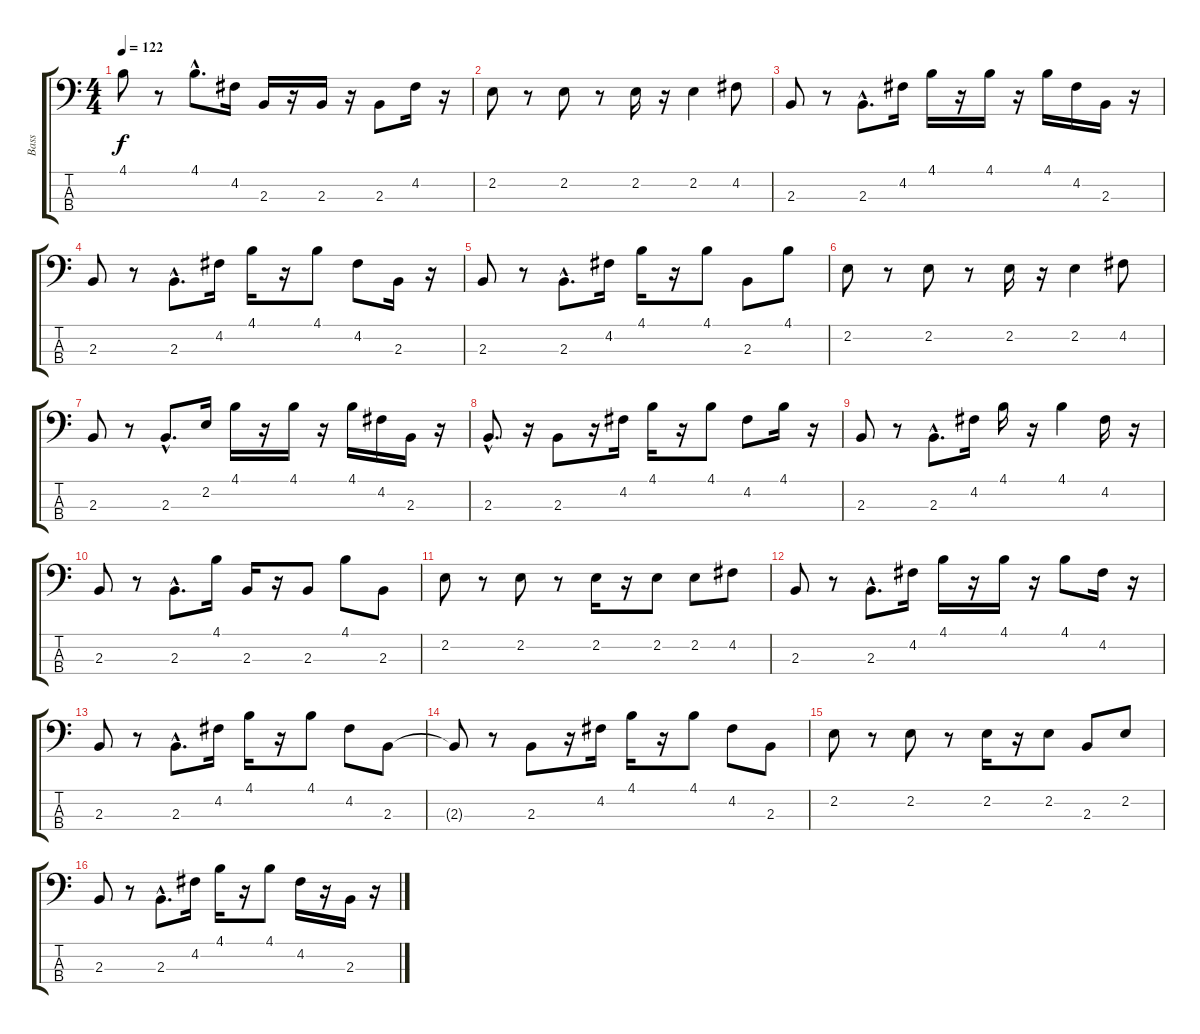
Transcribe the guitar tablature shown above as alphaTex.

\track ("Bass                " "Bass      ") {instrument electricbassfinger}
\staff {score tabs}
\tuning (G2 D2 A1 E1) {hide}
\ts (4 4)
\tempo 122
\clef f4
\ks c
4.1.8{dy f} r.8 4.1{hac}.8{d} 4.2.16 2.3.16 r.16 2.3.16 r.16 2.3.8 4.2.16 r.16 |
2.2.8 r.8 2.2.8 r.8 2.2.16 r.16 2.2.4 4.2.8 |
2.3.8 r.8 2.3{hac}.8{d} 4.2.16 4.1.16 r.16 4.1.16 r.16 4.1.16 4.2.16 2.3.16 r.16 |
2.3.8 r.8 2.3{hac}.8{d} 4.2.16 4.1.16 r.16 4.1.8 4.2.8 2.3.16 r.16 |
2.3.8 r.8 2.3{hac}.8{d} 4.2.16 4.1.16 r.16 4.1.8 2.3.8 4.1.8 |
2.2.8 r.8 2.2.8 r.8 2.2.16 r.16 2.2.4 4.2.8 |
2.3.8 r.8 2.3{hac}.8{d} 2.2.16 4.1.16 r.16 4.1.16 r.16 4.1.16 4.2.16 2.3.16 r.16 |
2.3{hac}.8{d} r.16 2.3.8 r.16 4.2.16 4.1.16 r.16 4.1.8 4.2.8 4.1.16 r.16 |
2.3.8 r.8 2.3{hac}.8{d} 4.2.16 4.1.16 r.16 4.1.4 4.2.16 r.16 |
2.3.8 r.8 2.3{hac}.8{d} 4.1.16 2.3.16 r.16 2.3.8 4.1.8 2.3.8 |
2.2.8 r.8 2.2.8 r.8 2.2.16 r.16 2.2.8 2.2.8 4.2.8 |
2.3.8 r.8 2.3{hac}.8{d} 4.2.16 4.1.16 r.16 4.1.16 r.16 4.1.8 4.2.16 r.16 |
2.3.8 r.8 2.3{hac}.8{d} 4.2.16 4.1.16 r.16 4.1.8 4.2.8 2.3.8 |
2.3{t}.8 r.8 2.3.8 r.16 4.2.16 4.1.16 r.16 4.1.8 4.2.8 2.3.8 |
2.2.8 r.8 2.2.8 r.8 2.2.16 r.16 2.2.8 2.3.8 2.2.8 |
2.3.8 r.8 2.3{hac}.8{d} 4.2.16 4.1.16 r.16 4.1.8 4.2.16 r.16 2.3.16 r.16
